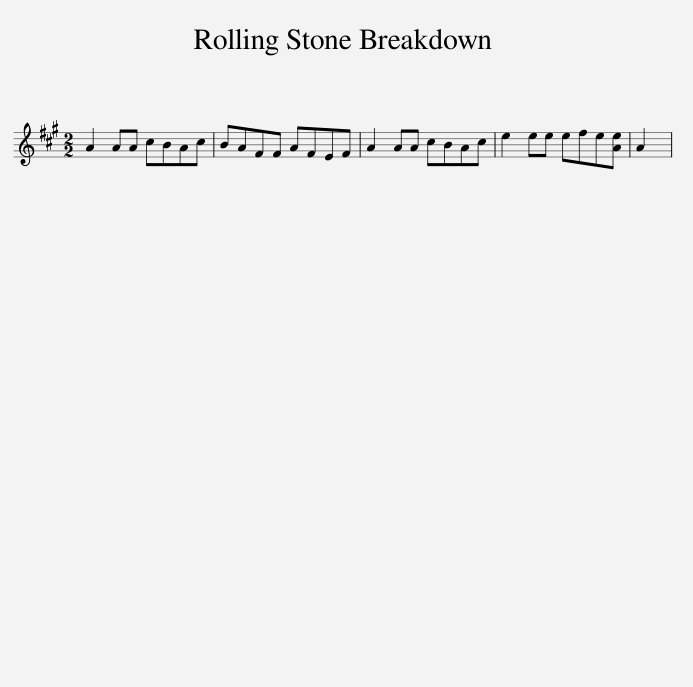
X:1
L:1/8
M:2/2
I:linebreak $
K:A
V:1 treble
V:1
 A2 AA cBAc | BAFF AFEF | A2 AA cBAc | e2 ee efe[Ae] | A2 | %5
